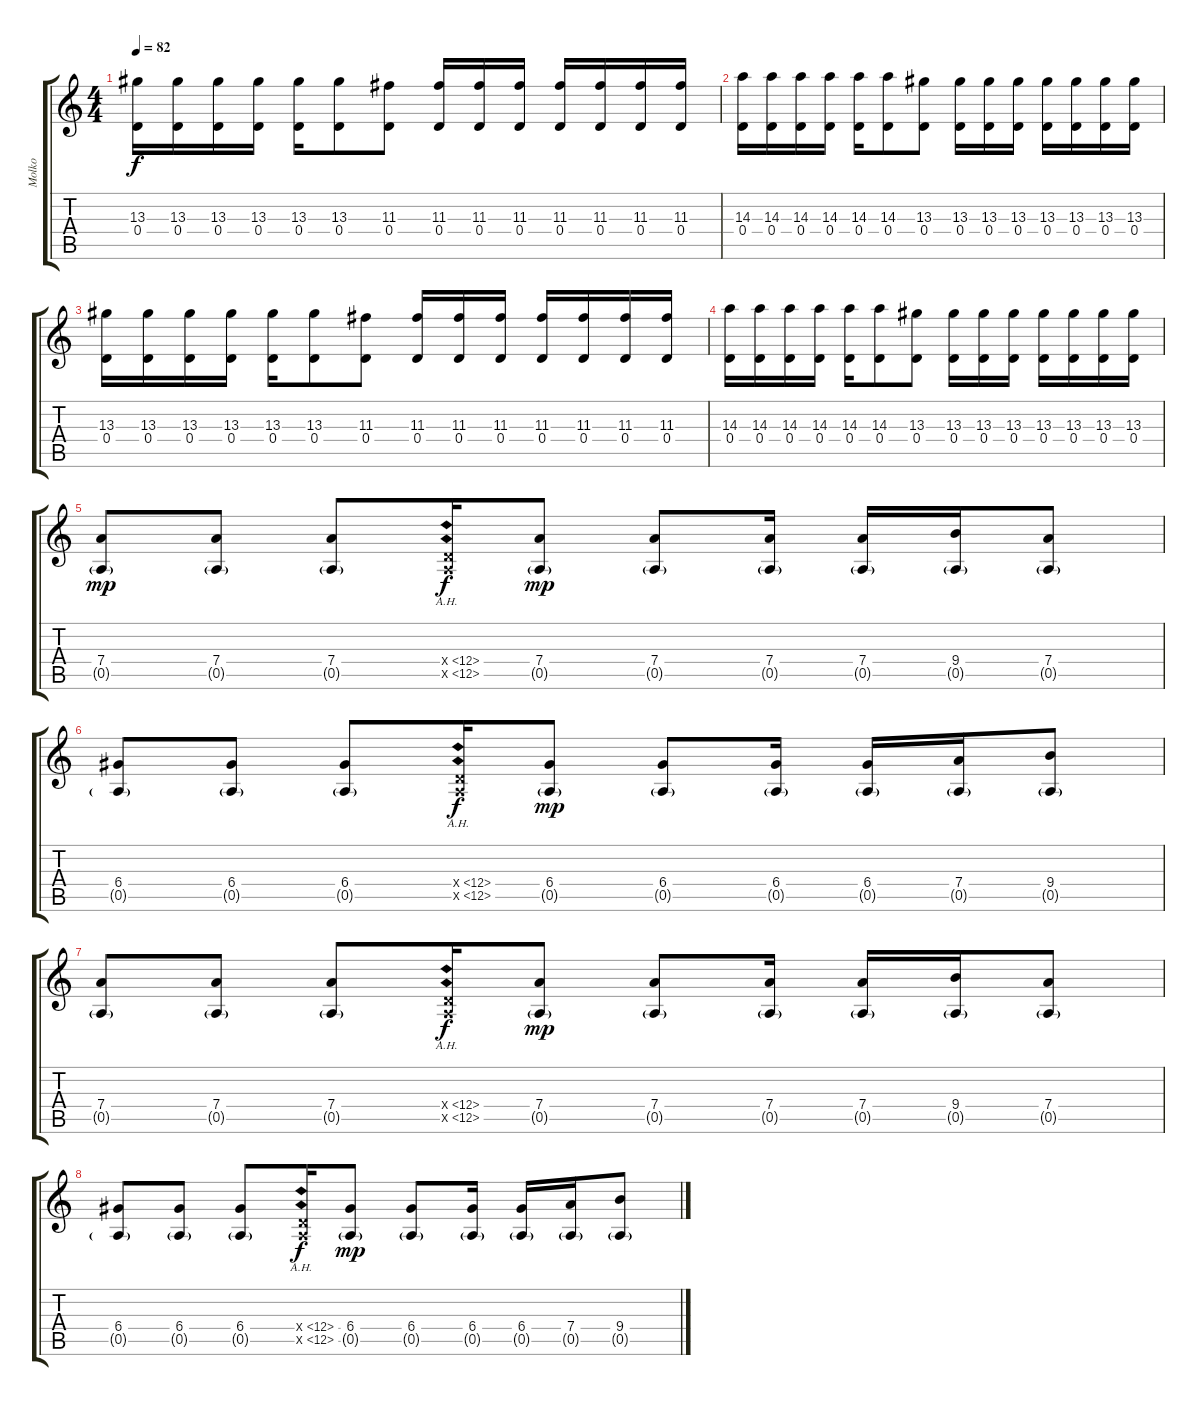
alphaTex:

\track ("Molko" "Molko") {instrument electricguitarclean}
\staff {score tabs}
\tuning (E4 B3 G3 D3 A2 E2) {hide}
\ts (4 4)
\tempo 82
\clef g2
\ks c
(13.3 0.4).16{dy f instrument overdrivenguitar} (13.3 0.4).16 (13.3 0.4).16 (13.3 0.4).16 (13.3 0.4).16 (13.3 0.4).8 (11.3 0.4).8 (11.3 0.4).16 (11.3 0.4).16 (11.3 0.4).16 (11.3 0.4).16 (11.3 0.4).16 (11.3 0.4).16 (11.3 0.4).16 |
(14.3 0.4).16{instrument overdrivenguitar} (14.3 0.4).16 (14.3 0.4).16 (14.3 0.4).16 (14.3 0.4).16 (14.3 0.4).8 (13.3 0.4).8 (13.3 0.4).16 (13.3 0.4).16 (13.3 0.4).16 (13.3 0.4).16 (13.3 0.4).16 (13.3 0.4).16 (13.3 0.4).16 |
(13.3 0.4).16{instrument overdrivenguitar} (13.3 0.4).16 (13.3 0.4).16 (13.3 0.4).16 (13.3 0.4).16 (13.3 0.4).8 (11.3 0.4).8 (11.3 0.4).16 (11.3 0.4).16 (11.3 0.4).16 (11.3 0.4).16 (11.3 0.4).16 (11.3 0.4).16 (11.3 0.4).16 |
(14.3 0.4).16{instrument overdrivenguitar} (14.3 0.4).16 (14.3 0.4).16 (14.3 0.4).16 (14.3 0.4).16 (14.3 0.4).8 (13.3 0.4).8 (13.3 0.4).16 (13.3 0.4).16 (13.3 0.4).16 (13.3 0.4).16 (13.3 0.4).16 (13.3 0.4).16 (13.3 0.4).16 |
(7.4 0.5{g}).8{dy mp instrument overdrivenguitar} (7.4 0.5{g}).8 (7.4 0.5{g}).8 (0.4{ah 12 x} 0.5{ah 12 x}).16{dy f} (7.4 0.5{g}).8{dy mp} (7.4 0.5{g}).8 (7.4 0.5{g}).16 (7.4 0.5{g}).16 (9.4 0.5{g}).16 (7.4 0.5{g}).8 |
(6.4 0.5{g}).8{instrument overdrivenguitar} (6.4 0.5{g}).8 (6.4 0.5{g}).8 (0.4{ah 12 x} 0.5{ah 12 x}).16{dy f} (6.4 0.5{g}).8{dy mp} (6.4 0.5{g}).8 (6.4 0.5{g}).16 (6.4 0.5{g}).16 (7.4 0.5{g}).16 (9.4 0.5{g}).8 |
(7.4 0.5{g}).8{instrument overdrivenguitar} (7.4 0.5{g}).8 (7.4 0.5{g}).8 (0.4{ah 12 x} 0.5{ah 12 x}).16{dy f} (7.4 0.5{g}).8{dy mp} (7.4 0.5{g}).8 (7.4 0.5{g}).16 (7.4 0.5{g}).16 (9.4 0.5{g}).16 (7.4 0.5{g}).8 |
(6.4 0.5{g}).8{instrument overdrivenguitar} (6.4 0.5{g}).8 (6.4 0.5{g}).8 (0.4{ah 12 x} 0.5{ah 12 x}).16{dy f} (6.4 0.5{g}).8{dy mp} (6.4 0.5{g}).8 (6.4 0.5{g}).16 (6.4 0.5{g}).16 (7.4 0.5{g}).16 (9.4 0.5{g}).8
